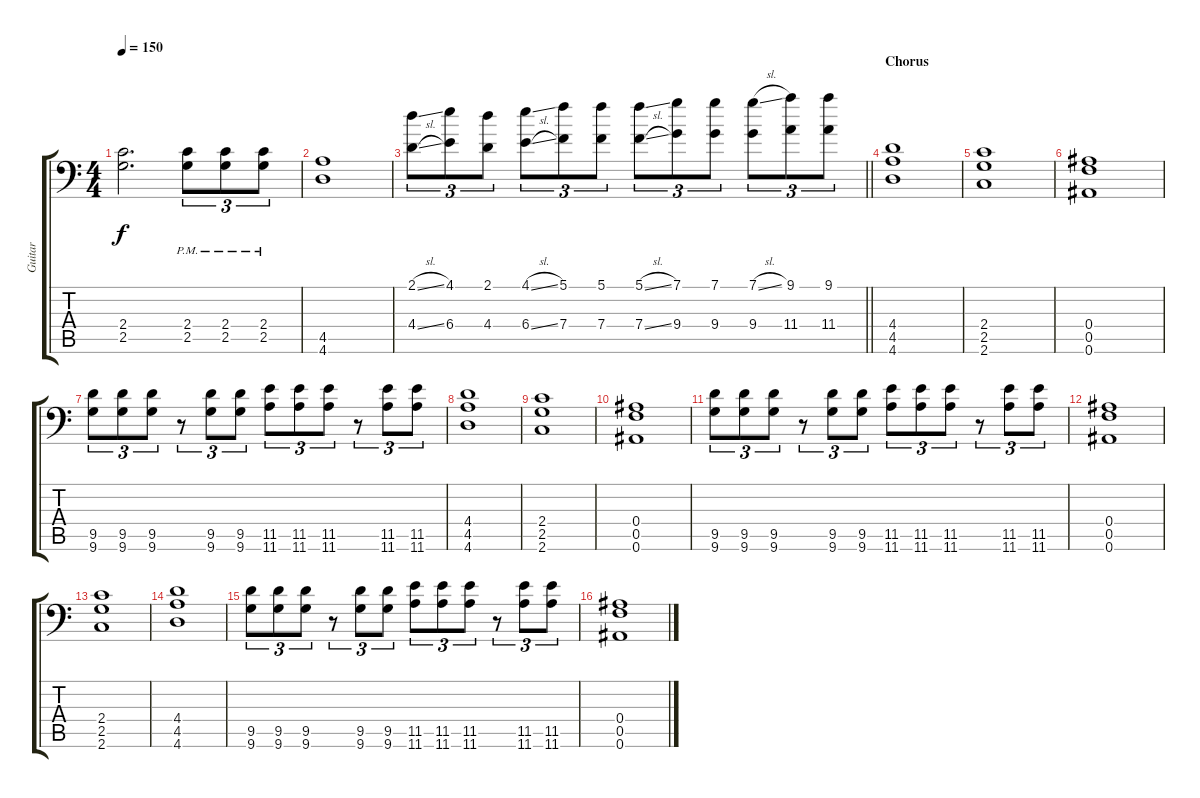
\track ("Guitar" "Guitar") {instrument distortionguitar}
\staff {score tabs}
\tuning (C4 G3 Eb3 Bb2 F2 Bb1) {hide}
\ts (4 4)
\tempo 150
\clef f4
\ks c
(2.4 2.5).2{d dy f} (2.4{pm} 2.5{pm}).8{tu (3 2)} (2.4{pm} 2.5{pm}).8{tu (3 2)} (2.4{pm} 2.5{pm}).8{tu (3 2)} |
(4.5 4.6).1 |
\barLineRight lightlight
(2.1{sl} 4.4{sl}).8{tu (3 2)} (4.1 6.4).8{tu (3 2)} (2.1 4.4).8{tu (3 2)} (4.1{sl} 6.4{sl}).8{tu (3 2)} (5.1 7.4).8{tu (3 2)} (5.1 7.4).8{tu (3 2)} (5.1{sl} 7.4{sl}).8{tu (3 2)} (7.1 9.4).8{tu (3 2)} (7.1 9.4).8{tu (3 2)} (7.1{sl} 9.4).8{tu (3 2)} (9.1 11.4).8{tu (3 2)} (9.1 11.4).8{tu (3 2)} |
\section ("" "Chorus")
(4.4 4.5 4.6).1 |
(2.4 2.5 2.6).1 |
(0.4 0.5 0.6).1 |
(9.5 9.6).8{tu (3 2)} (9.5 9.6).8{tu (3 2)} (9.5 9.6).8{tu (3 2)} r.8{tu (3 2)} (9.5 9.6).8{tu (3 2)} (9.5 9.6).8{tu (3 2)} (11.5 11.6).8{tu (3 2)} (11.5 11.6).8{tu (3 2)} (11.5 11.6).8{tu (3 2)} r.8{tu (3 2)} (11.5 11.6).8{tu (3 2)} (11.5 11.6).8{tu (3 2)} |
(4.4 4.5 4.6).1 |
(2.4 2.5 2.6).1 |
(0.4 0.5 0.6).1 |
(9.5 9.6).8{tu (3 2)} (9.5 9.6).8{tu (3 2)} (9.5 9.6).8{tu (3 2)} r.8{tu (3 2)} (9.5 9.6).8{tu (3 2)} (9.5 9.6).8{tu (3 2)} (11.5 11.6).8{tu (3 2)} (11.5 11.6).8{tu (3 2)} (11.5 11.6).8{tu (3 2)} r.8{tu (3 2)} (11.5 11.6).8{tu (3 2)} (11.5 11.6).8{tu (3 2)} |
(0.4 0.5 0.6).1 |
(2.4 2.5 2.6).1 |
(4.4 4.5 4.6).1 |
(9.5 9.6).8{tu (3 2)} (9.5 9.6).8{tu (3 2)} (9.5 9.6).8{tu (3 2)} r.8{tu (3 2)} (9.5 9.6).8{tu (3 2)} (9.5 9.6).8{tu (3 2)} (11.5 11.6).8{tu (3 2)} (11.5 11.6).8{tu (3 2)} (11.5 11.6).8{tu (3 2)} r.8{tu (3 2)} (11.5 11.6).8{tu (3 2)} (11.5 11.6).8{tu (3 2)} |
(0.4 0.5 0.6).1
